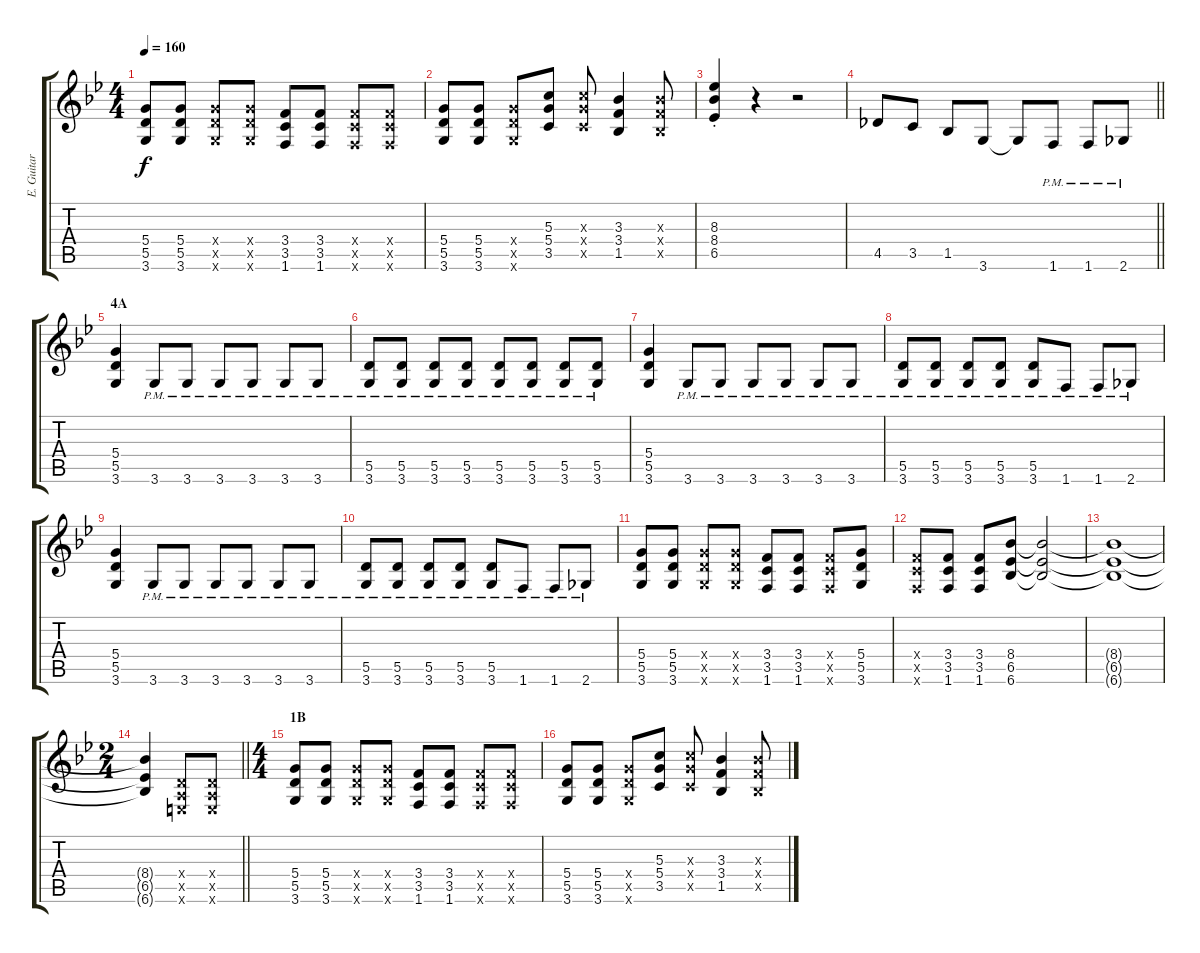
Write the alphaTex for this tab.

\track ("E. Guitar II" "E. Guitar ") {instrument overdrivenguitar}
\staff {score tabs}
\tuning (E4 B3 G3 D3 A2 E2) {hide}
\ts (4 4)
\tempo 160
\clef g2
\ks bb
(5.4 5.5 3.6).8{dy f} (5.4 5.5 3.6).8 (5.4{x} 5.5{x} 3.6{x}).8 (5.4{x} 5.5{x} 3.6{x}).8 (3.4 3.5 1.6).8 (3.4 3.5 1.6).8 (3.4{x} 3.5{x} 1.6{x}).8 (3.4{x} 3.5{x} 1.6{x}).8 |
(5.4 5.5 3.6).8 (5.4 5.5 3.6).8 (5.4{x} 5.5{x} 3.6{x}).8 (5.3 5.4 3.5).8 (5.3{x} 5.4{x} 3.5{x}).8 (3.3 3.4 1.5).4 (3.3{x} 3.4{x} 1.5{x}).8 |
(8.3{st} 8.4{st} 6.5{st}).4 r.4 r.2 |
\barLineRight lightlight
4.5.8 3.5.8 1.5.8 3.6.8 3.6{t}.8 1.6{pm}.8 1.6{pm}.8 2.6{pm}.8 |
\section ("" "4A")
(5.4 5.5 3.6).4 3.6{pm}.8 3.6{pm}.8 3.6{pm}.8 3.6{pm}.8 3.6{pm}.8 3.6{pm}.8 |
(5.5{pm} 3.6{pm}).8 (5.5{pm} 3.6{pm}).8 (5.5{pm} 3.6{pm}).8 (5.5{pm} 3.6{pm}).8 (5.5{pm} 3.6{pm}).8 (5.5{pm} 3.6{pm}).8 (5.5{pm} 3.6{pm}).8 (5.5{pm} 3.6{pm}).8 |
(5.4 5.5 3.6).4 3.6{pm}.8 3.6{pm}.8 3.6{pm}.8 3.6{pm}.8 3.6{pm}.8 3.6{pm}.8 |
(5.5{pm} 3.6{pm}).8 (5.5{pm} 3.6{pm}).8 (5.5{pm} 3.6{pm}).8 (5.5{pm} 3.6{pm}).8 (5.5{pm} 3.6{pm}).8 1.6{pm}.8 1.6{pm}.8 2.6{pm}.8 |
(5.4 5.5 3.6).4 3.6{pm}.8 3.6{pm}.8 3.6{pm}.8 3.6{pm}.8 3.6{pm}.8 3.6{pm}.8 |
(5.5{pm} 3.6{pm}).8 (5.5{pm} 3.6{pm}).8 (5.5{pm} 3.6{pm}).8 (5.5{pm} 3.6{pm}).8 (5.5{pm} 3.6{pm}).8 1.6{pm}.8 1.6{pm}.8 2.6{pm}.8 |
(5.4 5.5 3.6).8 (5.4 5.5 3.6).8 (5.4{x} 5.5{x} 3.6{x}).8 (5.4{x} 5.5{x} 3.6{x}).8 (3.4 3.5 1.6).8 (3.4 3.5 1.6).8 (3.4{x} 3.5{x} 1.6{x}).8 (5.4 5.5 3.6).8 |
(3.4{x} 3.5{x} 1.6{x}).8 (3.4 3.5 1.6).8 (3.4 3.5 1.6).8 (8.4 6.5 6.6).8 (8.4{t} 6.5{t} 6.6{t}).2 |
(8.4{t} 6.5{t} 6.6{t}).1 |
\ts (2 4)
\barLineRight lightlight
(8.4{t} 6.5{t} 6.6{t}).4 (0.4{x} 0.5{x} 0.6{x}).8 (0.4{x} 0.5{x} 0.6{x}).8 |
\ts (4 4)
\section ("" "1B")
(5.4 5.5 3.6).8 (5.4 5.5 3.6).8 (5.4{x} 5.5{x} 3.6{x}).8 (5.4{x} 5.5{x} 3.6{x}).8 (3.4 3.5 1.6).8 (3.4 3.5 1.6).8 (3.4{x} 3.5{x} 1.6{x}).8 (3.4{x} 3.5{x} 1.6{x}).8 |
(5.4 5.5 3.6).8 (5.4 5.5 3.6).8 (5.4{x} 5.5{x} 3.6{x}).8 (5.3 5.4 3.5).8 (5.3{x} 5.4{x} 3.5{x}).8 (3.3 3.4 1.5).4 (3.3{x} 3.4{x} 1.5{x}).8
